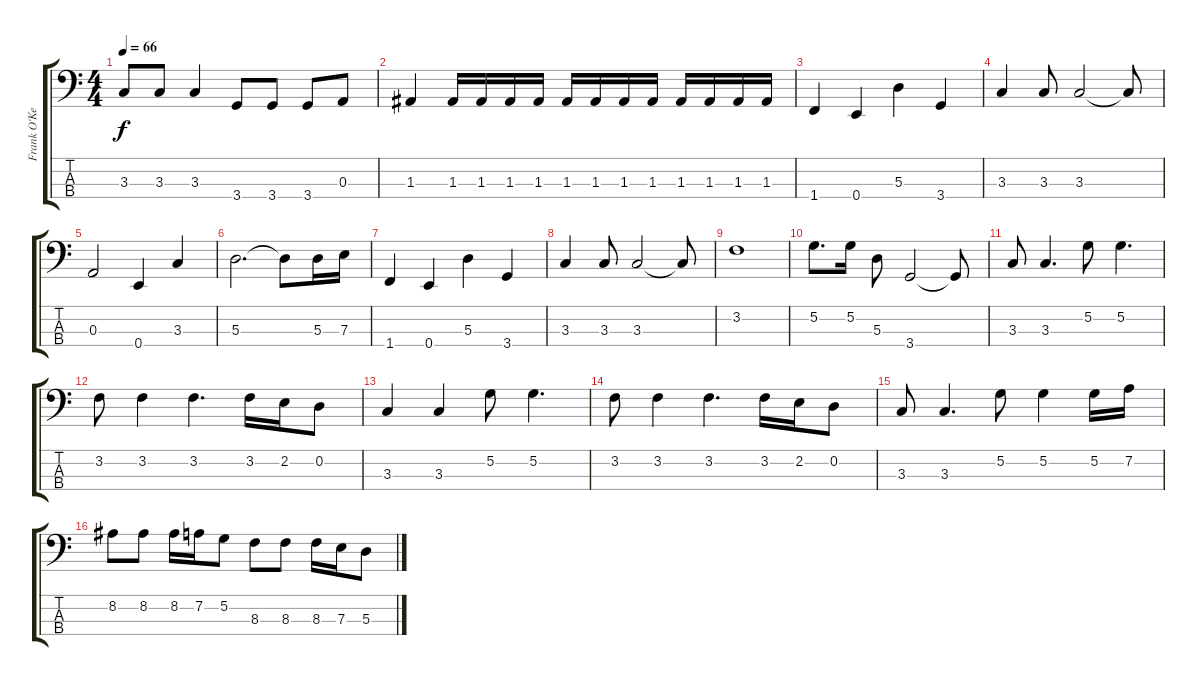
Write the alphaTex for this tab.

\track ("Frank O'Keefe Bass" "Frank O'Ke") {instrument electricbassfinger}
\staff {score tabs}
\tuning (G2 D2 A1 E1) {hide}
\ts (4 4)
\tempo 66
\clef f4
\ks c
3.3.8{dy f} 3.3.8 3.3.4 3.4.8 3.4.8 3.4.8 0.3.8 |
1.3.4 1.3.16 1.3.16 1.3.16 1.3.16 1.3.16 1.3.16 1.3.16 1.3.16 1.3.16 1.3.16 1.3.16 1.3.16 |
1.4.4 0.4.4 5.3.4 3.4.4 |
3.3.4 3.3.8 3.3.2 3.3{t}.8 |
0.3.2 0.4.4 3.3.4 |
5.3.2{d} 5.3{t}.8 5.3.16 7.3.16 |
1.4.4 0.4.4 5.3.4 3.4.4 |
3.3.4 3.3.8 3.3.2 3.3{t}.8 |
3.2.1 |
5.2.8{d} 5.2.16 5.3.8 3.4.2 3.4{t}.8 |
3.3.8 3.3.4{d} 5.2.8 5.2.4{d} |
3.2.8 3.2.4 3.2.4{d} 3.2.16 2.2.16 0.2.8 |
3.3.4 3.3.4 5.2.8 5.2.4{d} |
3.2.8 3.2.4 3.2.4{d} 3.2.16 2.2.16 0.2.8 |
3.3.8 3.3.4{d} 5.2.8 5.2.4 5.2.16 7.2.16 |
8.2.8 8.2.8 8.2.16 7.2.16 5.2.8 8.3.8 8.3.8 8.3.16 7.3.16 5.3.8
